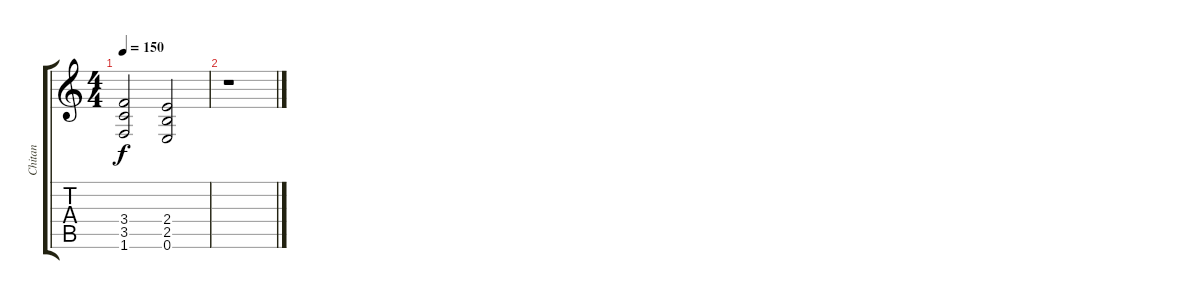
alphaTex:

\track ("Chitan" "Chitan") {instrument distortionguitar}
\staff {score tabs}
\tuning (E4 B3 G3 D3 A2 E2) {hide}
\ts (4 4)
\tempo 150
\clef g2
\ks c
(3.4 3.5 1.6).2{dy f} (2.4 2.5 0.6).2 |
r.1
